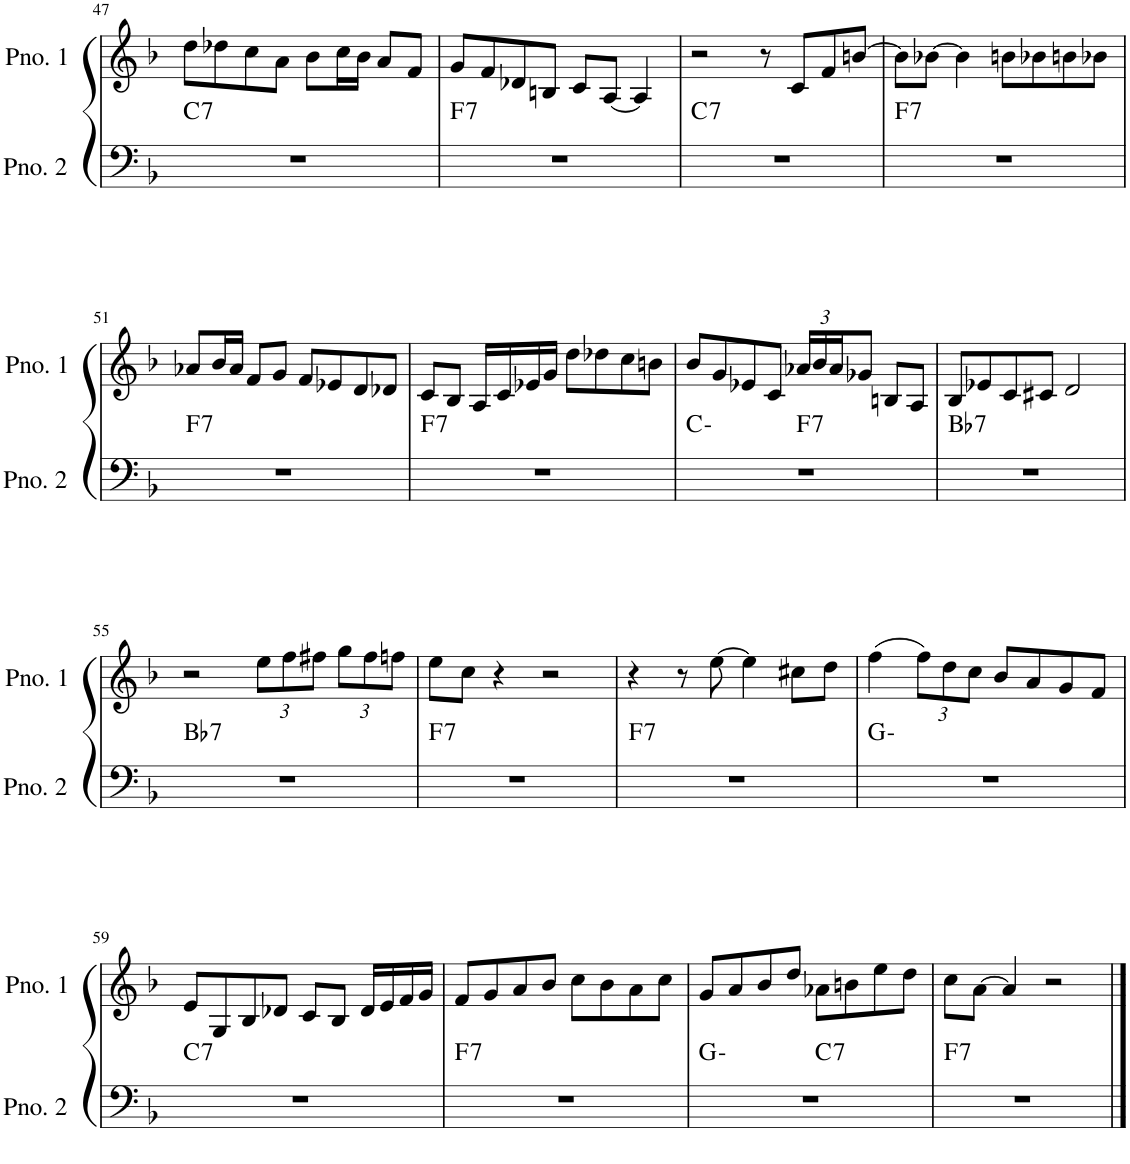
**kern	**harte	**kern
*part2	*part2	*part1
*staff2	*	*staff1
*I"ピアノ 2	*	*I"ピアノ 1
!!LO:PB:g=z
*clefF4	*	*clefG2
*k[b-]	*	*k[b-]
*M4/4	*	*M4/4
=47	=47	=47
!	!LO:H:kt=7	!
1r	C:7	8dd\L
.	.	8dd-X\
.	.	8cc\
.	.	8a\J
.	.	8b-\L
.	.	16cc\L
.	.	16b-\JJ
.	.	8a/L
.	.	8f/J
=48	=48	=48
!	!LO:H:kt=7	!
1r	F:7	8g/L
.	.	8f/
.	.	8d-X/
.	.	8Bn/J
.	.	8c/L
.	.	[8A/J
.	.	4A/]
=49	=49	=49
!	!LO:H:kt=7	!
1r	C:7	2r
.	.	8r
.	.	8c/L
.	.	8f/
.	.	[8bn/J
=50	=50	=50
!	!LO:H:kt=7	!
1r	F:7	8b\L]
.	.	[8b-X\J
.	.	4b-\]
.	.	8bn\L
.	.	8b-X\
.	.	8bn\
.	.	8b-X\J
!!LO:LB:g=z
=51	=51	=51
!	!LO:H:kt=7	!
1r	F:7	8a-X/L
.	.	16b-/L
.	.	16a-/JJ
.	.	8f/L
.	.	8g/J
.	.	8f/L
.	.	8e-X/
.	.	8d/
.	.	8d-X/J
=52	=52	=52
!	!LO:H:kt=7	!
1r	F:7	8c/L
.	.	8B-/J
.	.	16A/LL
.	.	16c/
.	.	16e-X/
.	.	16g/JJ
.	.	8dd\L
.	.	8dd-X\
.	.	8cc\
.	.	8bn\J
=53	=53	=53
*^	*	*
1r	2ryy	C:min	8b-/L
.	.	.	8g/
.	.	.	8e-X/
.	.	.	8c/J
*	*	*	*Xbrackettup
!	!	!LO:H:kt=7	!
.	2ryy	F:7	24a-X/LL
.	.	.	24b-/
.	.	.	24a-/J
.	.	.	8g-X/J
.	.	.	8Bn/L
.	.	.	8A/J
=54	=54	=54	=54
!	!	!LO:H:kt=7	!
*v	*v	*	*
1r	Bb:7	8B-/L
.	.	8e-X/
.	.	8c/
.	.	8c#X/J
.	.	2d/
!!LO:LB:g=z
=55	=55	=55
!	!LO:H:kt=7	!
1r	Bb:7	2r
.	.	12ee\L
.	.	12ff\
.	.	12ff#X\J
.	.	12gg\L
.	.	12ff#\
.	.	12ffn\J
=56	=56	=56
!	!LO:H:kt=7	!
1r	F:7	8ee\L
.	.	8cc\J
.	.	4r
.	.	2r
=57	=57	=57
!	!LO:H:kt=7	!
1r	F:7	4r
.	.	8r
.	.	[8ee\
.	.	4ee\]
.	.	8cc#X\L
.	.	8dd\J
=58	=58	=58
1r	G:min	(4ff\
.	.	12ff\L)
.	.	12dd\
.	.	12cc\J
.	.	8b-/L
.	.	8a/
.	.	8g/
.	.	8f/J
!!LO:LB:g=z
=59	=59	=59
!	!LO:H:kt=7	!
1r	C:7	8e/L
.	.	8G/
.	.	8B-/
.	.	8d-X/J
.	.	8c/L
.	.	8B-/J
.	.	16d-/LL
.	.	16e/
.	.	16f/
.	.	16g/JJ
=60	=60	=60
!	!LO:H:kt=7	!
1r	F:7	8f/L
.	.	8g/
.	.	8a/
.	.	8b-/J
.	.	8cc\L
.	.	8b-\
.	.	8a\
.	.	8cc\J
=61	=61	=61
*^	*	*
1r	2ryy	G:min	8g/L
.	.	.	8a/
.	.	.	8b-/
.	.	.	8dd/J
!	!	!LO:H:kt=7	!
.	2ryy	C:7	8a-X\L
.	.	.	8bn\
.	.	.	8ee\
.	.	.	8dd\J
=62	=62	=62	=62
!	!	!LO:H:kt=7	!
*v	*v	*	*
1r	F:7	8cc\L
.	.	[8a\J
.	.	4a/]
.	.	2r
==	==	==
*-	*-	*-
